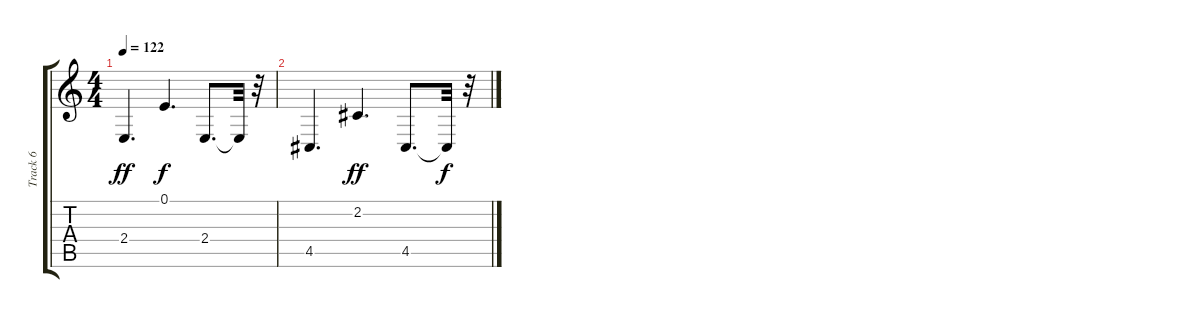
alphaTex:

\track ("Track 6" "Track 6") {instrument electricpiano1}
\staff {score tabs}
\tuning (E4 B3 G3 D3 A2 E2) {hide}
\ts (4 4)
\tempo 122
\clef g2
\ks c
2.4.4{d dy ff} 0.1.4{d dy f} 2.4.8{d} 2.4{t}.32 r.32 |
4.5.4{d} 2.2.4{d dy ff} 4.5.8{d} 4.5{t}.32{dy f} r.32
